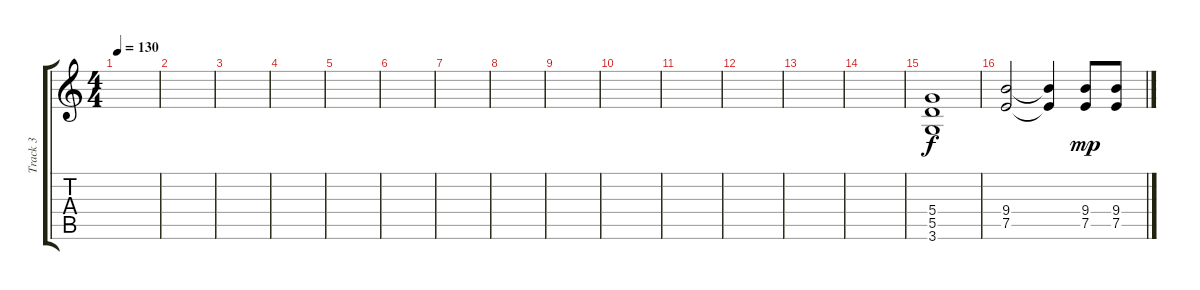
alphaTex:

\track ("Track 3" "Track 3") {instrument distortionguitar}
\staff {score tabs}
\tuning (E4 B3 G3 D3 A2 E2) {hide}
\ts (4 4)
\tempo 130
\clef g2
\ks c
|
|
|
|
|
|
|
|
|
|
|
|
|
|
(5.4 5.5 3.6).1 |
(9.4 7.5).2 (9.4{t} 7.5{t}).4 (9.4 7.5).8{dy mp} (9.4 7.5).8
